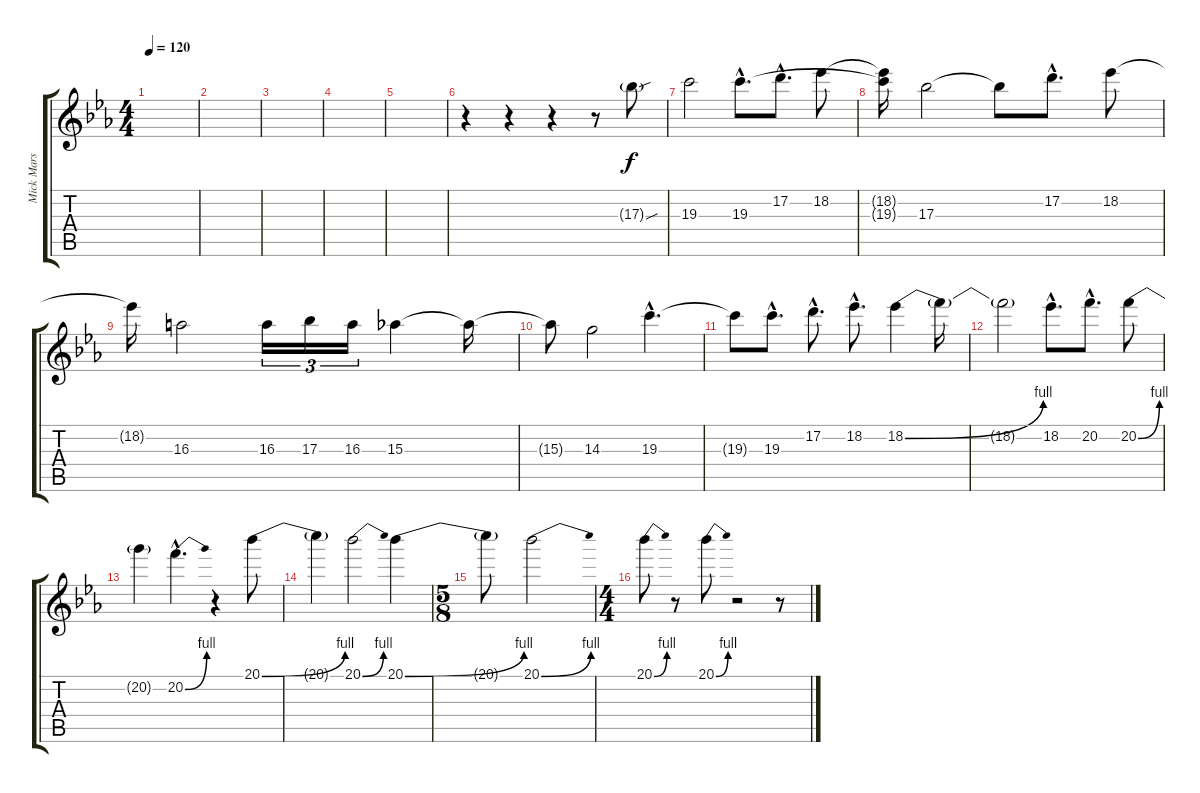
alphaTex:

\track ("Mick Mars Solo" "Mick Mars ") {instrument distortionguitar}
\staff {score tabs}
\tuning (D4 A3 F3 C3 G2 D2) {hide}
\ts (4 4)
\tempo 120
\clef g2
\ks cminor
|
|
|
|
|
r.4 r.4 r.4 r.8 17.3{sou g}.8 |
19.3.2{dy f} 19.3{hac}.8{d} 17.2{hac}.8{d} 18.2.8 |
(18.2{t} 19.3{t}).16 17.3.2 17.3{t}.8 17.2{hac}.8{d} 18.2.8 |
18.2{t}.16 16.3.2 16.3.16{tu (3 2)} 17.3.16{tu (3 2)} 16.3.16{tu (3 2)} 15.3.4 15.3{t}.16 |
15.3{t}.8 14.3.2 19.3{hac}.4{d} |
19.3{t}.8 19.3{hac}.8{d} 17.2{hac}.8{d} 18.2{hac}.8{d} 18.2{be (bend 0 0 60 4)}.4 18.2{t}.16 |
18.2{t}.2 18.2{hac}.8{d} 20.2{hac}.8{d} 20.2{be (bend 0 0 60 4)}.8 |
20.2{t}.4 20.2{be (bend 0 0 60 4) hac}.4{d} r.4 20.1{be (bend 0 0 60 4)}.8 |
20.1{t}.4 20.1{be (bend 0 0 60 4)}.2 20.1{be (bend 0 0 60 4)}.4 |
\ts (5 8)
20.1{t}.8 20.1{be (bend 0 0 60 4)}.2 |
\ts (4 4)
20.1{be (bend 0 0 60 4)}.8 r.8 20.1{be (bend 0 0 60 4)}.8 r.2 r.8
